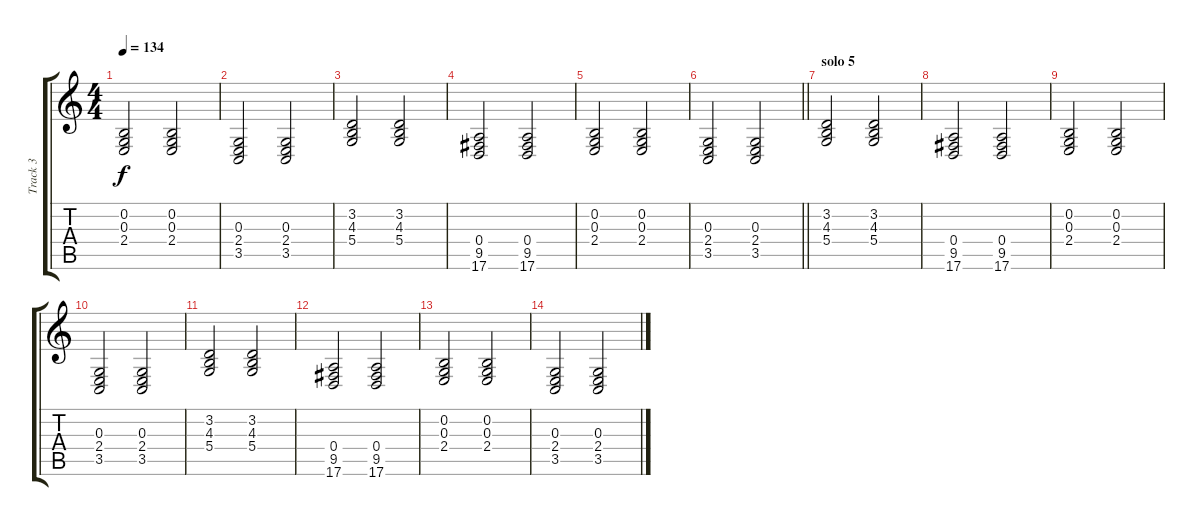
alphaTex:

\track ("Track 3" "Track 3") {instrument acousticgrandpiano}
\staff {score tabs}
\tuning (E4 B3 G3 D3 A2 E2) {hide}
\ts (4 4)
\tempo 134
\clef g2
\ks c
(0.2 0.3 2.4).2{dy f} (0.2 0.3 2.4).2 |
(0.3 2.4 3.5).2 (0.3 2.4 3.5).2 |
(3.2 4.3 5.4).2 (3.2 4.3 5.4).2 |
(0.4 9.5 17.6).2 (0.4 9.5 17.6).2 |
(0.2 0.3 2.4).2 (0.2 0.3 2.4).2 |
\barLineRight lightlight
(0.3 2.4 3.5).2 (0.3 2.4 3.5).2 |
\section ("" "solo 5")
(3.2 4.3 5.4).2 (3.2 4.3 5.4).2 |
(0.4 9.5 17.6).2 (0.4 9.5 17.6).2 |
(0.2 0.3 2.4).2 (0.2 0.3 2.4).2 |
(0.3 2.4 3.5).2 (0.3 2.4 3.5).2 |
(3.2 4.3 5.4).2 (3.2 4.3 5.4).2 |
(0.4 9.5 17.6).2 (0.4 9.5 17.6).2 |
(0.2 0.3 2.4).2 (0.2 0.3 2.4).2 |
(0.3 2.4 3.5).2 (0.3 2.4 3.5).2
